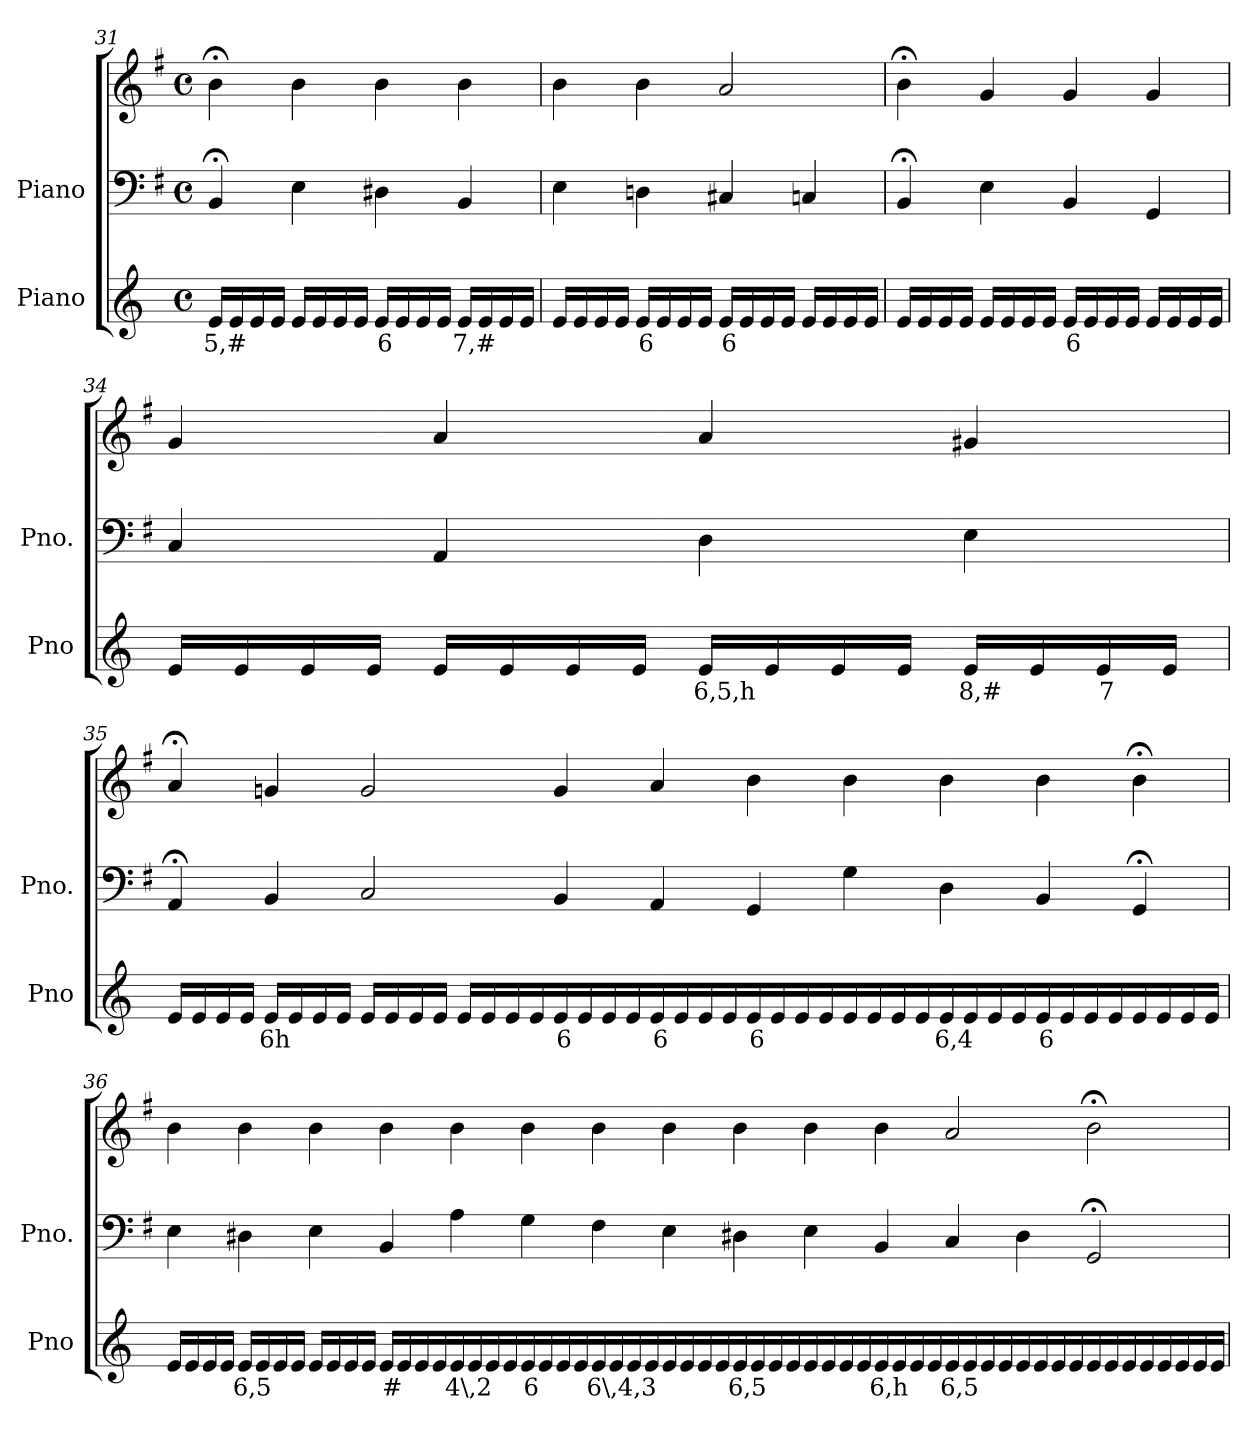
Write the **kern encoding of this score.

**kern	**text	**kern	**kern
*part2	*part2	*part1	*part1
*staff3	*staff3	*staff2	*staff1
*I"Piano	*	*I"Piano	*
*I'Pno	*	*I'Pno.	*
*clefG2	*	*clefF4	*clefG2
*k[]	*	*k[f#]	*k[f#]
*M4/4	*	*M4/4	*M4/4
*met(c)	*	*met(c)	*met(c)
=31	=31	=31	=31
!	!LO:LY:b	!	!
16e/LL	5,#	4BB;</	4b;<\
16e/	.	.	.
16e/	.	.	.
16e/JJ	.	.	.
16e/LL	.	4E\	4b\
16e/	.	.	.
16e/	.	.	.
16e/JJ	.	.	.
!	!LO:LY:b	!	!
16e/LL	6	4D#X\	4b\
16e/	.	.	.
16e/	.	.	.
16e/JJ	.	.	.
!	!LO:LY:b	!	!
16e/LL	7,#	4BB/	4b\
16e/	.	.	.
16e/	.	.	.
16e/JJ	.	.	.
=32	=32	=32	=32
16e/LL	.	4E\	4b\
16e/	.	.	.
16e/	.	.	.
16e/JJ	.	.	.
!	!LO:LY:b	!	!
16e/LL	6	4Dn\	4b\
16e/	.	.	.
16e/	.	.	.
16e/JJ	.	.	.
!	!LO:LY:b	!	!
16e/LL	6	4C#X/	2a/
16e/	.	.	.
16e/	.	.	.
16e/JJ	.	.	.
!	!LO:LY:b	!	!
16e/LL	_	4Cn/	.
16e/	.	.	.
16e/	.	.	.
16e/JJ	.	.	.
=33	=33	=33	=33
16e/LL	.	4BB;</	4b;<\
16e/	.	.	.
16e/	.	.	.
16e/JJ	.	.	.
16e/LL	.	4E\	4g/
16e/	.	.	.
16e/	.	.	.
16e/JJ	.	.	.
!	!LO:LY:b	!	!
16e/LL	6	4BB/	4g/
16e/	.	.	.
16e/	.	.	.
16e/JJ	.	.	.
16e/LL	.	4GG/	4g/
16e/	.	.	.
16e/	.	.	.
16e/JJ	.	.	.
=34	=34	=34	=34
16e/LL	.	4C/	4g/
16e/	.	.	.
16e/	.	.	.
16e/JJ	.	.	.
16e/LL	.	4AA/	4a/
16e/	.	.	.
16e/	.	.	.
16e/JJ	.	.	.
!	!LO:LY:b	!	!
16e/LL	6,5,h	4D\	4a/
16e/	.	.	.
16e/	.	.	.
16e/JJ	.	.	.
!	!LO:LY:b	!	!
16e/LL	8,#	4E\	4g#X/
16e/	.	.	.
!	!LO:LY:b	!	!
16e/	7	.	.
16e/JJ	.	.	.
=35	=35	=35	=35
16e/LL	.	4AA;</	4a;</
16e/	.	.	.
16e/	.	.	.
16e/JJ	.	.	.
!	!LO:LY:b	!	!
16e/LL	6h	4BB/	4gn/
16e/	.	.	.
16e/	.	.	.
16e/JJ	.	.	.
16e/LL	.	2C/	2g/
16e/	.	.	.
16e/	.	.	.
16e/JJ	.	.	.
16e/LL	.	.	.
16e/	.	.	.
16e/	.	.	.
16e/	.	.	.
!	!LO:LY:b	!	!
16e/	6	4BB/	4g/
16e/	.	.	.
16e/	.	.	.
16e/	.	.	.
!	!LO:LY:b	!	!
16e/	6	4AA/	4a/
16e/	.	.	.
16e/	.	.	.
16e/	.	.	.
!	!LO:LY:b	!	!
16e/	6	4GG/	4b\
16e/	.	.	.
16e/	.	.	.
16e/	.	.	.
16e/	.	4G\	4b\
16e/	.	.	.
16e/	.	.	.
16e/	.	.	.
!	!LO:LY:b	!	!
16e/	6,4	4D\	4b\
16e/	.	.	.
16e/	.	.	.
16e/	.	.	.
!	!LO:LY:b	!	!
16e/	6	4BB/	4b\
16e/	.	.	.
16e/	.	.	.
16e/	.	.	.
16e/	.	4GG;</	4b;<\
16e/	.	.	.
16e/	.	.	.
16e/JJ	.	.	.
=36	=36	=36	=36
16e/LL	.	4E\	4b\
16e/	.	.	.
16e/	.	.	.
16e/JJ	.	.	.
!	!LO:LY:b	!	!
16e/LL	6,5	4D#X\	4b\
16e/	.	.	.
16e/	.	.	.
16e/JJ	.	.	.
16e/LL	.	4E\	4b\
16e/	.	.	.
16e/	.	.	.
16e/JJ	.	.	.
!	!LO:LY:b	!	!
16e/LL	#	4BB/	4b\
16e/	.	.	.
16e/	.	.	.
16e/	.	.	.
!	!LO:LY:b	!	!
16e/	4\,2	4A\	4b\
16e/	.	.	.
16e/	.	.	.
16e/	.	.	.
!	!LO:LY:b	!	!
16e/	6	4G\	4b\
16e/	.	.	.
16e/	.	.	.
16e/	.	.	.
!	!LO:LY:b	!	!
16e/	6\,4,3	4F#\	4b\
16e/	.	.	.
16e/	.	.	.
16e/	.	.	.
16e/	.	4E\	4b\
16e/	.	.	.
16e/	.	.	.
16e/	.	.	.
!	!LO:LY:b	!	!
16e/	6,5	4D#X\	4b\
16e/	.	.	.
16e/	.	.	.
16e/	.	.	.
16e/	.	4E\	4b\
16e/	.	.	.
16e/	.	.	.
16e/	.	.	.
!	!LO:LY:b	!	!
16e/	6,h	4BB/	4b\
16e/	.	.	.
16e/	.	.	.
16e/	.	.	.
!	!LO:LY:b	!	!
16e/	6,5	4C/	2a/
16e/	.	.	.
16e/	.	.	.
16e/	.	.	.
16e/	.	4D#\	.
16e/	.	.	.
16e/	.	.	.
16e/	.	.	.
16e/	.	2GG;</	2b;<\
16e/	.	.	.
16e/	.	.	.
16e/	.	.	.
16e/	.	.	.
16e/	.	.	.
16e/	.	.	.
16e/JJ	.	.	.
=	=	=	=
*-	*-	*-	*-
